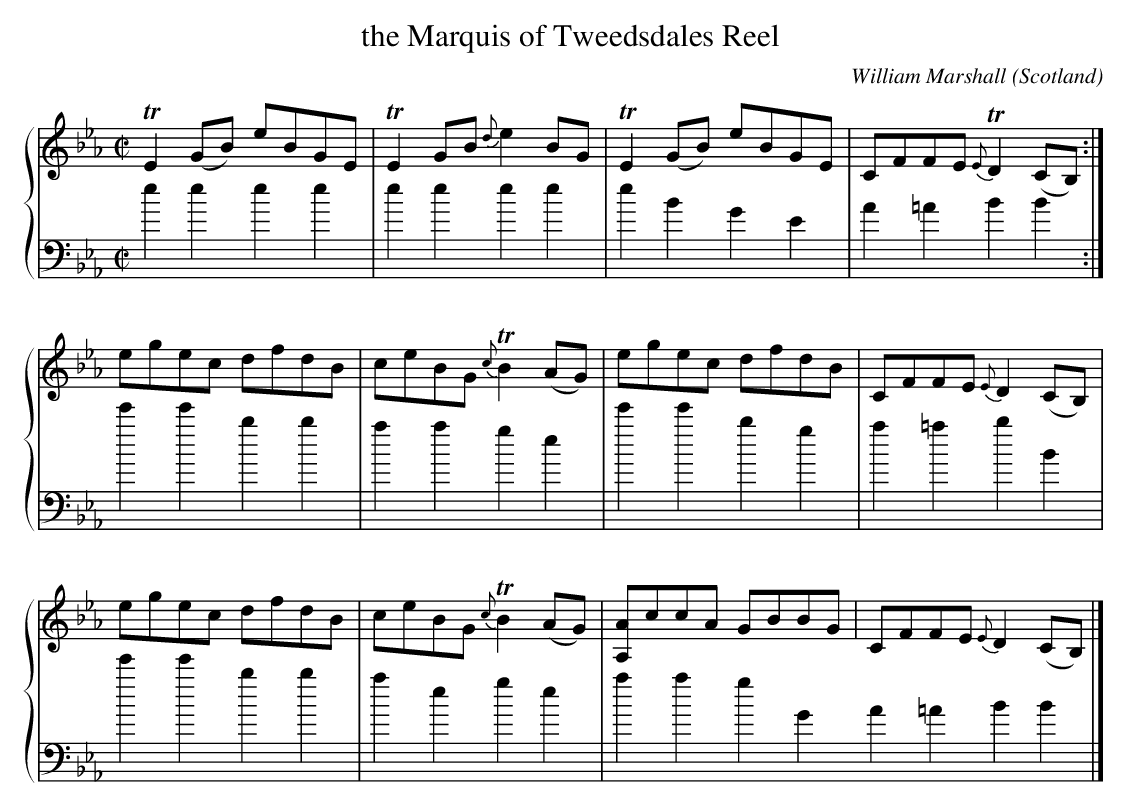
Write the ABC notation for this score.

X:1
T:the Marquis of Tweedsdales Reel
C:William Marshall
L:1/8
M:C|
O:Scotland
K:Eb
%%staves {1 2}
V:1
!trill!E2 (GB) eBGE | !trill!E2 GB {d}e2 BG | !trill!E2 (GB) eBGE |CFFE {E}!trill!D2 (CB,) :|
egec dfdB | ceBG {c}!trill!B2 (AG) | egec dfdB | CFFE {E}D2 (CB,) |
egec dfdB | ceBG {c}!trill!B2 (AG) | [A,A]ccA GBBG | CFFE {E}D2 (CB,) |]
V:2 clef=bass
L:1/4
eeee | eeee | eBGE | A=ABB :| \
e'e'bb | aage | e'e'bg | a=abB | e'e'bb | aege | aagG A=ABB |]
